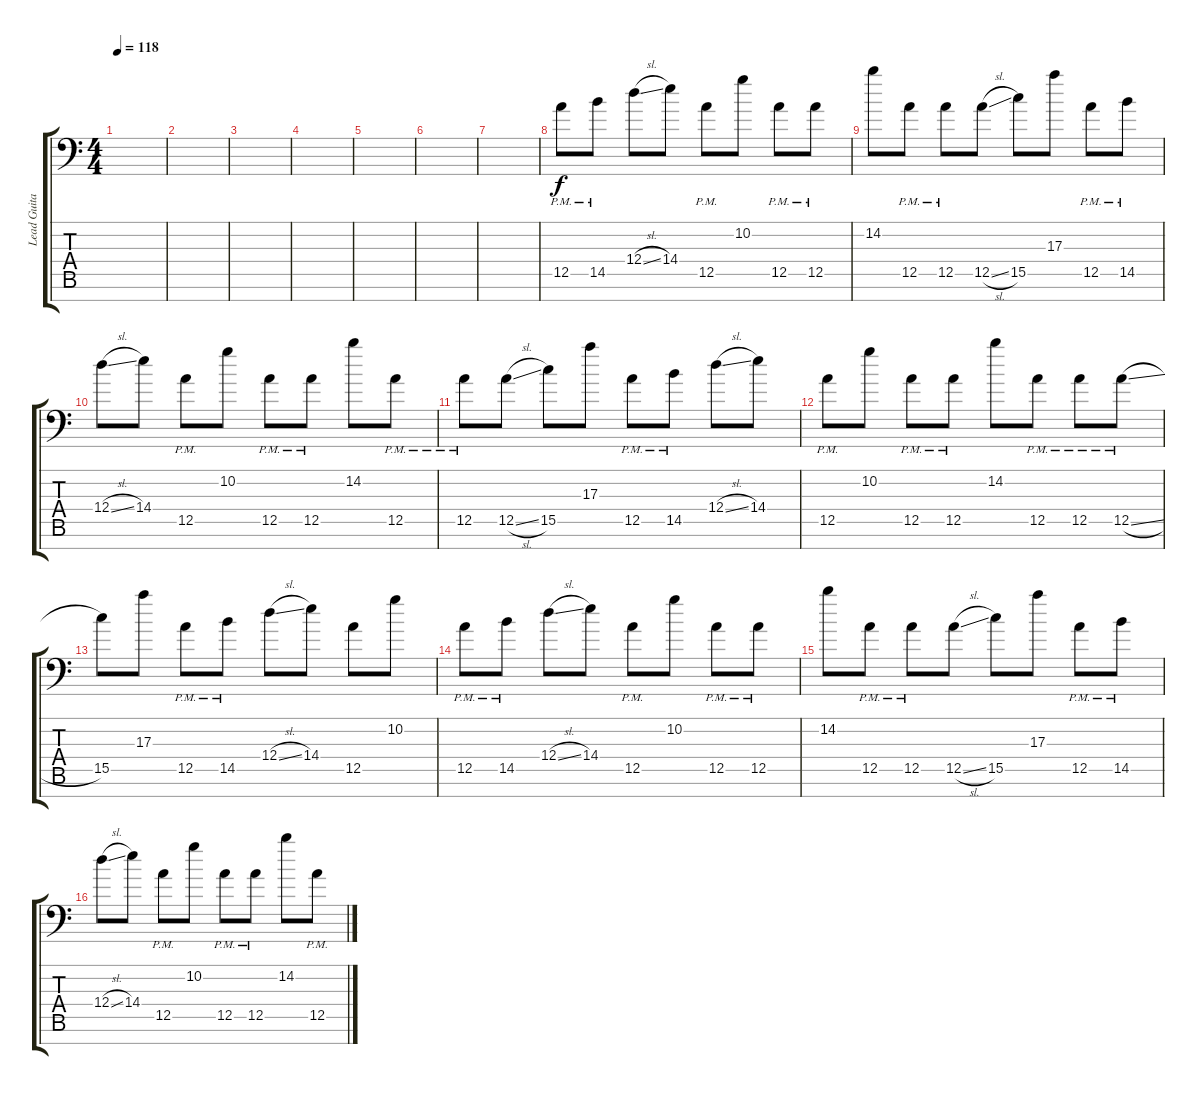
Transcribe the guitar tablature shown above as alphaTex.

\track ("Lead Guitar #2" "Lead Guita") {instrument distortionguitar}
\staff {score tabs}
\tuning (D4 A3 E3 D3 A2 E2 A1) {hide}
\ts (4 4)
\tempo 118
\clef f4
\ks c
|
|
|
|
|
|
|
\section ("" "")
12.5{pm}.8{instrument electricguitarjazz} 14.5{pm}.8 12.4{sl}.8 14.4.8 12.5{pm}.8 10.2.8 12.5{pm}.8 12.5{pm}.8 |
14.2.8 12.5{pm}.8 12.5{pm}.8 12.5{sl}.8 15.5.8 17.3.8 12.5{pm}.8 14.5{pm}.8 |
12.4{sl}.8 14.4.8 12.5{pm}.8 10.2.8 12.5{pm}.8 12.5{pm}.8 14.2.8 12.5{pm}.8 |
12.5{pm}.8 12.5{sl}.8 15.5.8 17.3.8 12.5{pm}.8 14.5{pm}.8 12.4{sl}.8 14.4.8 |
12.5{pm}.8 10.2.8 12.5{pm}.8 12.5{pm}.8 14.2.8 12.5{pm}.8 12.5{pm}.8 12.5{sl pm}.8 |
15.5.8 17.3.8 12.5{pm}.8 14.5{pm}.8 12.4{sl}.8 14.4.8 12.5.8 10.2.8 |
12.5{pm}.8 14.5{pm}.8 12.4{sl}.8 14.4.8 12.5{pm}.8 10.2.8 12.5{pm}.8 12.5{pm}.8 |
14.2.8 12.5{pm}.8 12.5{pm}.8 12.5{sl}.8 15.5.8 17.3.8 12.5{pm}.8 14.5{pm}.8 |
12.4{sl}.8 14.4.8 12.5{pm}.8 10.2.8 12.5{pm}.8 12.5{pm}.8 14.2.8 12.5{pm}.8
